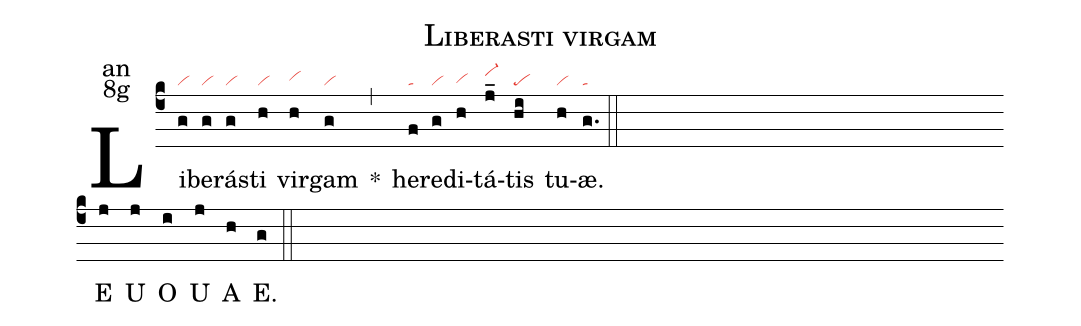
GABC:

name:Liberasti virgam;
office-part:an;
mode:8g;
nabc-lines:1;
%%
(c4) Li(g|vi)be(g|vi)rás(g|vi)ti(h|vi) vir(h|vihh)gam(g|vi) <sp>*</sp>(,) he(f|ta)re(g|vi)di(h|vihg)tá(j_|vi-hj)tis(hi|pe) tu(h|vi)æ.(g.|ta) (::Z)
<eu>E(j) U(j) O(i) U(j) A(h) E.(g) </eu>(::)
